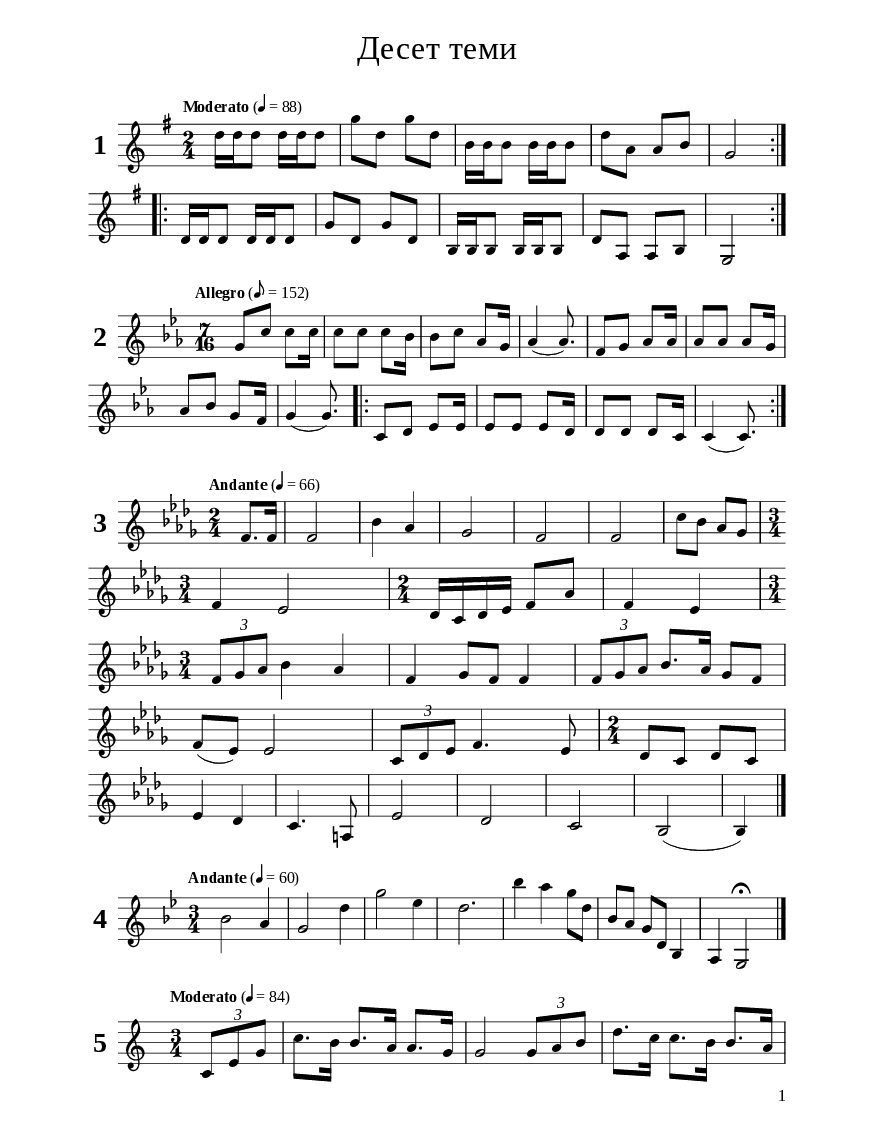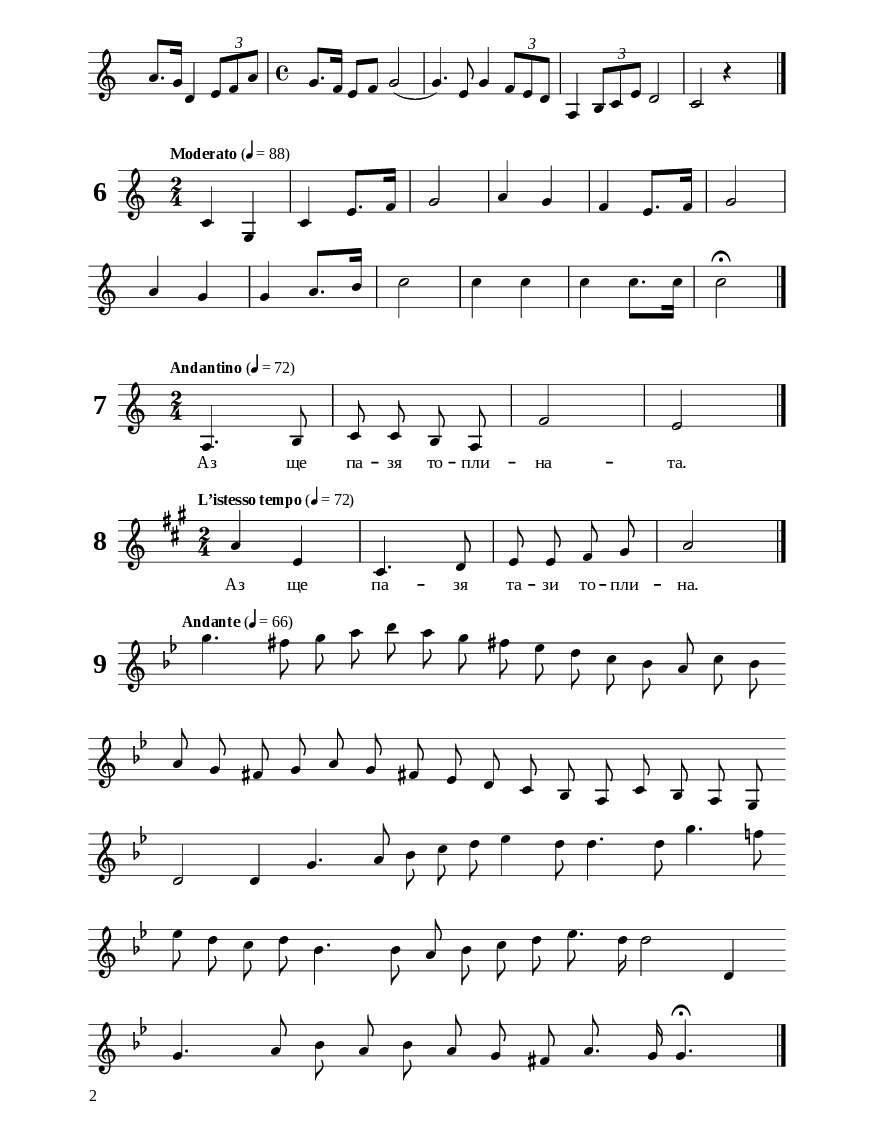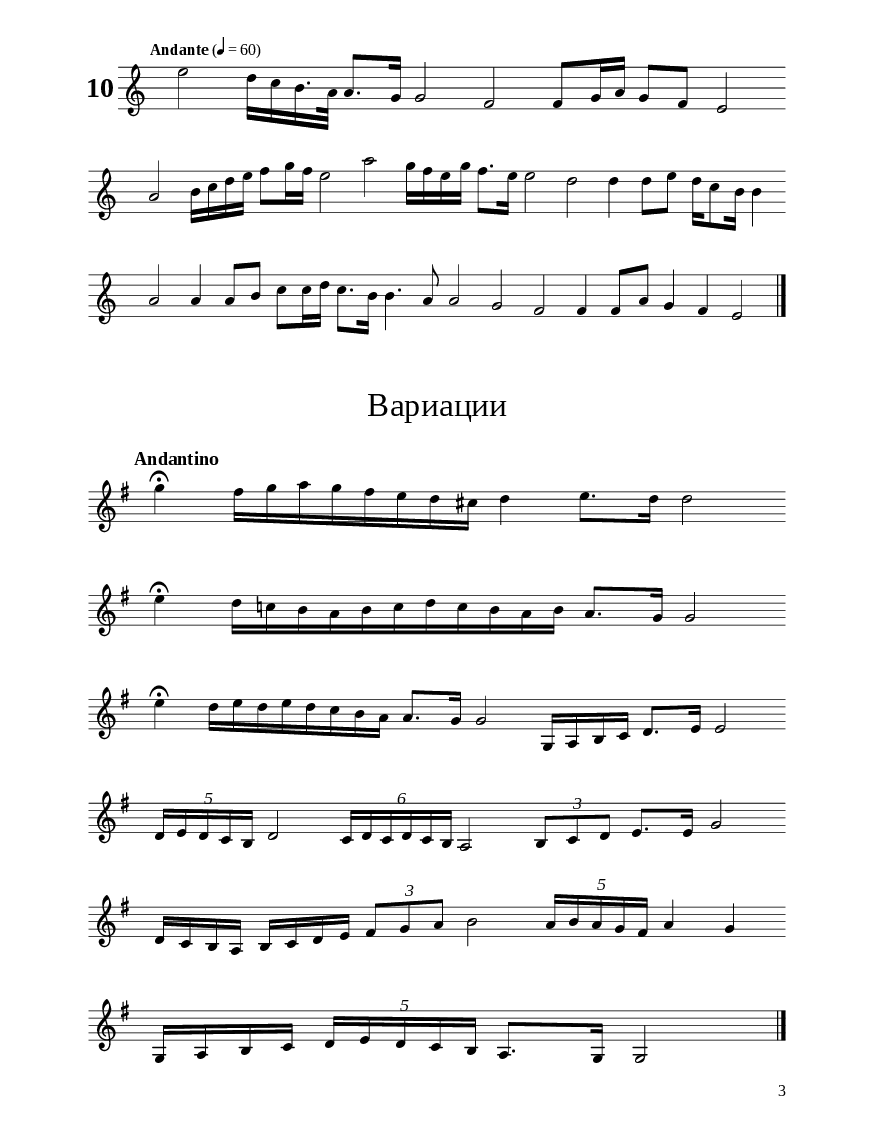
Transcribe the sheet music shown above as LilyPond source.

\version "2.24.2"

% include paper part and global functions
\include "include/globals.ily"
\bookpart {
  \label #'ref182
  \tocItem \markup "Десет теми"
  \paper {
    print-all-headers = ##t
    print-page-number = ##t
    print-first-page-number = ##t

    % put page numbers on the bottom
    oddHeaderMarkup = \markup ""
    evenHeaderMarkup = \markup ""
    oddFooterMarkup = \markup
    \fill-line {
      ""
      \if \should-print-page-number \fromproperty #'page:page-number-string
    }
    evenFooterMarkup = \markup
    \fill-line {
      \if \should-print-page-number \fromproperty #'page:page-number-string
      ""
    }

    left-margin = 1.5\cm
    right-margin = 1.5\cm
    top-margin = 1.6\cm
    bottom-margin = 1.2\cm
    ragged-bottom = ##t % do not spread the staves to fill the whole vertical space

    % change distance between staves
    system-system-spacing =
    #'((basic-distance . 10)
       (minimum-distance . 6)
       (padding . 1)
       (stretchability . 10))

    score-markup-spacing =
    #'((basic-distance . 6)
       (minimum-distance . 6)
       (padding . 1)
       (stretchability . 6))
  }

  \header {
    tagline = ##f
  }
%%%%

  \score {
    %1
        \version "2.24.3"
    \layout {
      indent = 0.5\cm % first line indentation
      ragged-last = ##f % do spread last line to fill the whole space
      \override Staff.BarLine.thick-thickness = #4 %make the end and repeat bars tiner 
      \context {
        \Score
        \omit BarNumber %remove bar numbers
         \override TupletNumber.font-size = #0.4 % increase the triol number

        
      } % context

      \context {
        % change staff size
        \Staff
        \override StaffSymbol.thickness = #0.5
        \override BarLine.hair-thickness = #1

        %\override StaffSymbol.ledger-line-thickness = #'(0 . 0)
      }

      \context {
        % adjust space between staff and lyrics and between the two lyric lines
        \Lyrics
        \override VerticalAxisGroup.nonstaff-relatedstaff-spacing = #'(
            (basic-distance . 4.5)
            (padding . 0.5)
        )
        \override VerticalAxisGroup.nonstaff-nonstaff-spacing = #'((minimum-distance . 2))
        includeGraceNotes = ##t
      }
    } % layout


    \new Voice \absolute {
      \clef treble
      \key g \major
      \time 2/4
      \tempoFunc "Moderato" 4 "88"
      \autoBeamOff
      \set Staff.instrumentName = \markup \bold \fontsize #+5 {"1"}


      d''16 [  d''16  d''8 ]  d''16
      [  d''16  d''8 ] | % 2
      g''8 [  d''8 ]  g''8 [  d''8
      ] | % 3
      b'16 [  b'16  b'8 ]  b'16 [
      b'16  b'8 ] | % 4
      d''8 [  a'8 ]  a'8 [  b'8 ] | % 5
      g'2
      \bar ":|.|:"
      \break

      | % 6
      d'16 [  d'16  d'8 ]  d'16 [
      d'16  d'8 ] | % 7
      g'8 [  d'8 ]  g'8 [  d'8 ] | % 8
      b16 [  b16  b8 ]  b16 [  b16
      b8 ] | % 9
      d'8 [  a8 ]  a8 [  b8 ] |
      g2
      \bar ":|."
      | % 11
    }

    %    \addlyrics {}

    \header {
      title = \titleFunc "Десет теми" "Deset temi  –  Zehn Themen"
    }

    \midi{}

  } % score



  \score {
    %2
        \version "2.24.3"
    \layout {
      indent = 0.5\cm % first line indentation
      ragged-last = ##f % do spread last line to fill the whole space
      \override Staff.BarLine.thick-thickness = #4 %make the end and repeat bars tiner 
      \context {
        \Score
        \omit BarNumber %remove bar numbers
         \override TupletNumber.font-size = #0.4 % increase the triol number

        
      } % context

      \context {
        % change staff size
        \Staff
        \override StaffSymbol.thickness = #0.5
        \override BarLine.hair-thickness = #1

        %\override StaffSymbol.ledger-line-thickness = #'(0 . 0)
      }

      \context {
        % adjust space between staff and lyrics and between the two lyric lines
        \Lyrics
        \override VerticalAxisGroup.nonstaff-relatedstaff-spacing = #'(
            (basic-distance . 4.5)
            (padding . 0.5)
        )
        \override VerticalAxisGroup.nonstaff-nonstaff-spacing = #'((minimum-distance . 2))
        includeGraceNotes = ##t
      }
    } % layout


    \new Voice \absolute {
      \clef treble
      \key c \minor
      \time 7/16

      \tempoFunc "Allegro" 8 "152"
      \autoBeamOff
      \set Staff.instrumentName = \markup \bold \fontsize #+5 {"2"}

      g'8 [  c''8 ]  c''8 [  c''16 ] | % 12
      c''8 [  c''8 ]  c''8 [  bes'16
      ] | % 13
      bes'8 [  c''8 ]  as'8 [  g'16 ] | % 14
      as'4 (  as'8. ) | % 15
      f'8 [  g'8 ]  as'8 [  as'16 ] | % 16
      as'8 [  as'8 ]  as'8 [  g'16 ] \break | % 17
      as'8 [  bes'8 ]  g'8 [  f'16 ] | % 18
      g'4 (  g'8. ) \bar ".|:"
      | % 19
      c'8 [  d'8 ]  es'8 [  es'16 ] |

      es'8 [  es'8 ]  es'8 [  d'16 ] | % 21
      d'8 [  d'8 ]  d'8 [  c'16 ] | % 22
      c'4 (  c'8. ) |
      \bar ":|."
    }

    %    \addlyrics {}

    \midi{}

  } % score




  \score {
    %3
        \version "2.24.3"
    \layout {
      indent = 0.5\cm % first line indentation
      ragged-last = ##f % do spread last line to fill the whole space
      \override Staff.BarLine.thick-thickness = #4 %make the end and repeat bars tiner 
      \context {
        \Score
        \omit BarNumber %remove bar numbers
         \override TupletNumber.font-size = #0.4 % increase the triol number

        
      } % context

      \context {
        % change staff size
        \Staff
        \override StaffSymbol.thickness = #0.5
        \override BarLine.hair-thickness = #1

        %\override StaffSymbol.ledger-line-thickness = #'(0 . 0)
      }

      \context {
        % adjust space between staff and lyrics and between the two lyric lines
        \Lyrics
        \override VerticalAxisGroup.nonstaff-relatedstaff-spacing = #'(
            (basic-distance . 4.5)
            (padding . 0.5)
        )
        \override VerticalAxisGroup.nonstaff-nonstaff-spacing = #'((minimum-distance . 2))
        includeGraceNotes = ##t
      }
    } % layout


    \new Voice \absolute {
      \clef treble
      \key bes \minor
      \time 2/4
      \tempoFunc "Andante" 4 "66"
      \partial 4
      \set Staff.instrumentName = \markup \bold \fontsize #+5 {"3"}

      f'8. f'16 | % 2
      f'2 | % 3
      bes'4  as'4 | % 4
      ges'2 | % 5
      f'2 | % 6
      f'2  | % 7
      c''8  bes'8  as'8  ges'8 \break  | % 8
      \time 3/4  | % 8
      f'4  es'2 | % 9
      \time 2/4  | % 9

      des'16
      c'16 des'16  es'16
      f'8  as'8 |
      f'4 es'4 \break | % 11
      \time 3/4  | % 11
      \times 2/3  {
        f'8 ges'8
        as'8
      }
      bes'4  as'4 | % 12
      f'4  ges'8  [  f'8  ]  f'4 | % 13
      \times 2/3  {
        f'8  ges'8
        as'8
      }
      bes'8.  as'16  ges'8  f'8 \break | % 14
      f'8 ( [  es'8 ) ]  es'2
      | % 15

      \times 2/3  {
        c'8  des'8  es'8
      }
      f'4.  es'8 | % 16
      \time 2/4  | % 16
      des'8  c'8
      des'8  c'8 \break | % 17
      es'4  des'4 | % 18
      c'4.  a8 | % 19
      es'2 |
      des'2 | % 21
      c'2 | % 22
      bes2 ( | bes4 )\bar "|."
    }

    %    \addlyrics {}

    \midi{}

  } % score




  \score {
    %3
        \version "2.24.3"
    \layout {
      indent = 0.5\cm % first line indentation
      ragged-last = ##f % do spread last line to fill the whole space
      \override Staff.BarLine.thick-thickness = #4 %make the end and repeat bars tiner 
      \context {
        \Score
        \omit BarNumber %remove bar numbers
         \override TupletNumber.font-size = #0.4 % increase the triol number

        
      } % context

      \context {
        % change staff size
        \Staff
        \override StaffSymbol.thickness = #0.5
        \override BarLine.hair-thickness = #1

        %\override StaffSymbol.ledger-line-thickness = #'(0 . 0)
      }

      \context {
        % adjust space between staff and lyrics and between the two lyric lines
        \Lyrics
        \override VerticalAxisGroup.nonstaff-relatedstaff-spacing = #'(
            (basic-distance . 4.5)
            (padding . 0.5)
        )
        \override VerticalAxisGroup.nonstaff-nonstaff-spacing = #'((minimum-distance . 2))
        includeGraceNotes = ##t
      }
    } % layout


    \new Voice \absolute {
      \clef treble
      \key g \minor
      \time 3/4
      \tempoFunc "Andante" 4 "60"
      \autoBeamOff
      \set Staff.instrumentName = \markup \bold \fontsize #+5 {"4"}

      bes'2  a'4 | % 24
      g'2  d''4 | % 25
      g''2  es''4 | % 26
      d''2. | % 27
      bes''4  a''4  g''8 [  d''8 ] | % 28
      bes'8 [  a'8 ]  g'8 [  d'8 ]
      bes4 | % 29
      a4  g2 ^\fermata \bar "|."
      |
    }

    \midi{}

  } % score



  \score {
    %4
        \version "2.24.3"
    \layout {
      indent = 0.5\cm % first line indentation
      ragged-last = ##f % do spread last line to fill the whole space
      \override Staff.BarLine.thick-thickness = #4 %make the end and repeat bars tiner 
      \context {
        \Score
        \omit BarNumber %remove bar numbers
         \override TupletNumber.font-size = #0.4 % increase the triol number

        
      } % context

      \context {
        % change staff size
        \Staff
        \override StaffSymbol.thickness = #0.5
        \override BarLine.hair-thickness = #1

        %\override StaffSymbol.ledger-line-thickness = #'(0 . 0)
      }

      \context {
        % adjust space between staff and lyrics and between the two lyric lines
        \Lyrics
        \override VerticalAxisGroup.nonstaff-relatedstaff-spacing = #'(
            (basic-distance . 4.5)
            (padding . 0.5)
        )
        \override VerticalAxisGroup.nonstaff-nonstaff-spacing = #'((minimum-distance . 2))
        includeGraceNotes = ##t
      }
    } % layout


    \new Voice \absolute {
      \set Staff.instrumentName = \markup \bold \fontsize #+5 {"5"}
      \key c \major
      \time 3/4
      \tempoFunc "Moderato" 4 "84"
      \once \omit TupletBracket
      \partial 4
      \times 2/3  {
        c'8 [  e'8  g'8 ]
      } | % 31
      c''8. [  b'16 ]  b'8. [  a'16 ]
      a'8. [  g'16 ] | % 32
      g'2 \once \omit TupletBracket
      \times 2/3  {
        g'8 [  a'8  b'8 ]
      }
      | % 33
      d''8. [  c''16 ]  c''8. [  b'16
      ]  b'8. [  a'16 ] \break | % 34
      a'8. [  g'16 ]  d'4 \once \omit TupletBracket
      \times 2/3  {
        e'8 [  f'8  a'8 ]
      }
      | % 35
      \time 4/4  | % 35
      g'8. [  f'16 ]  e'8 [  f'8 ]  g'2
      ( | % 36
      g'4. )  e'8  g'4 \once \omit TupletBracket
      \times 2/3  {
        f'8 [  e'8  d'8 ]
      }
      | % 37
      a4 \once \omit TupletBracket
      \times 2/3  {
        b8 [  c'8  e'8 ]
      }
      d'2 | % 38
      c'2 r4 s4 \bar "|."
      | % 39
    }

    %    \addlyrics {}

    \midi{}

  } % score



  \score {
    %5
        \version "2.24.3"
    \layout {
      indent = 0.5\cm % first line indentation
      ragged-last = ##f % do spread last line to fill the whole space
      \override Staff.BarLine.thick-thickness = #4 %make the end and repeat bars tiner 
      \context {
        \Score
        \omit BarNumber %remove bar numbers
         \override TupletNumber.font-size = #0.4 % increase the triol number

        
      } % context

      \context {
        % change staff size
        \Staff
        \override StaffSymbol.thickness = #0.5
        \override BarLine.hair-thickness = #1

        %\override StaffSymbol.ledger-line-thickness = #'(0 . 0)
      }

      \context {
        % adjust space between staff and lyrics and between the two lyric lines
        \Lyrics
        \override VerticalAxisGroup.nonstaff-relatedstaff-spacing = #'(
            (basic-distance . 4.5)
            (padding . 0.5)
        )
        \override VerticalAxisGroup.nonstaff-nonstaff-spacing = #'((minimum-distance . 2))
        includeGraceNotes = ##t
      }
    } % layout


    \new Voice \absolute {
      \set Staff.instrumentName = \markup \bold \fontsize #+5 {"6"}
      \key c \major
      \time 2/4
      \tempoFunc "Moderato" 4 "88"
      \autoBeamOff
      c'4  g4 |
      c'4  e'8. [  f'16 ] | % 41
      g'2 | % 42
      a'4  g'4 | % 43
      f'4  e'8. [  f'16 ] | % 44
      g'2 \break | % 45
      a'4  g'4 | % 46
      g'4  a'8. [  b'16 ] | % 47
      c''2 | % 48
      c''4  c''4 | % 49
      c''4  c''8. [  c''16 ] |
      c''2\fermata \bar "|."

    }

    %    \addlyrics {}

    \midi{}

  } % score



  \score {
    %6
        \version "2.24.3"
    \layout {
      indent = 0.5\cm % first line indentation
      ragged-last = ##f % do spread last line to fill the whole space
      \override Staff.BarLine.thick-thickness = #4 %make the end and repeat bars tiner 
      \context {
        \Score
        \omit BarNumber %remove bar numbers
         \override TupletNumber.font-size = #0.4 % increase the triol number

        
      } % context

      \context {
        % change staff size
        \Staff
        \override StaffSymbol.thickness = #0.5
        \override BarLine.hair-thickness = #1

        %\override StaffSymbol.ledger-line-thickness = #'(0 . 0)
      }

      \context {
        % adjust space between staff and lyrics and between the two lyric lines
        \Lyrics
        \override VerticalAxisGroup.nonstaff-relatedstaff-spacing = #'(
            (basic-distance . 4.5)
            (padding . 0.5)
        )
        \override VerticalAxisGroup.nonstaff-nonstaff-spacing = #'((minimum-distance . 2))
        includeGraceNotes = ##t
      }
    } % layout


    \new Voice \absolute {
      \set Staff.instrumentName = \markup \bold \fontsize #+5 {"7"}
      \key a \minor
      \time 2/4
      \tempoFunc "Andantino" 4 "72"
      \autoBeamOff
      a4. b8|
      c'8  c'8  b8  a8
      f'2 | % 54
      e'2 \bar "|."
      \break | % 55
    }

    \addlyrics {
      Аз ще па -- зя то -- пли -- на -- та.
    }

    \midi{}

  } % score


  \score {
    %7
        \version "2.24.3"
    \layout {
      indent = 0.5\cm % first line indentation
      ragged-last = ##f % do spread last line to fill the whole space
      \override Staff.BarLine.thick-thickness = #4 %make the end and repeat bars tiner 
      \context {
        \Score
        \omit BarNumber %remove bar numbers
         \override TupletNumber.font-size = #0.4 % increase the triol number

        
      } % context

      \context {
        % change staff size
        \Staff
        \override StaffSymbol.thickness = #0.5
        \override BarLine.hair-thickness = #1

        %\override StaffSymbol.ledger-line-thickness = #'(0 . 0)
      }

      \context {
        % adjust space between staff and lyrics and between the two lyric lines
        \Lyrics
        \override VerticalAxisGroup.nonstaff-relatedstaff-spacing = #'(
            (basic-distance . 4.5)
            (padding . 0.5)
        )
        \override VerticalAxisGroup.nonstaff-nonstaff-spacing = #'((minimum-distance . 2))
        includeGraceNotes = ##t
      }
    } % layout


    \new Voice \absolute {
      \set Staff.instrumentName = \markup \bold \fontsize #+5 {"8"}
      \key a \major
      \time 2/4
      \tempoFunc "L’istesso tempo" 4 "72"
      \autoBeamOff
      a'4  e'4 | % 56
      cis'4.  d'8
      e'8   e'8   fis'8  gis'8 | % 58
      a'2 \bar "|."
      \break | % 59
    }

    \addlyrics {
      Аз ще па -- зя та -- зи то -- пли -- на.
    }

    \midi{}

  } % score



  \score {
    %8
        \version "2.24.3"
    \layout {
      indent = 0.5\cm % first line indentation
      ragged-last = ##f % do spread last line to fill the whole space
      \override Staff.BarLine.thick-thickness = #4 %make the end and repeat bars tiner 
      \context {
        \Score
        \omit BarNumber %remove bar numbers
         \override TupletNumber.font-size = #0.4 % increase the triol number

        
      } % context

      \context {
        % change staff size
        \Staff
        \override StaffSymbol.thickness = #0.5
        \override BarLine.hair-thickness = #1

        %\override StaffSymbol.ledger-line-thickness = #'(0 . 0)
      }

      \context {
        % adjust space between staff and lyrics and between the two lyric lines
        \Lyrics
        \override VerticalAxisGroup.nonstaff-relatedstaff-spacing = #'(
            (basic-distance . 4.5)
            (padding . 0.5)
        )
        \override VerticalAxisGroup.nonstaff-nonstaff-spacing = #'((minimum-distance . 2))
        includeGraceNotes = ##t
      }
    } % layout


    \new Voice \absolute {
      \set Staff.instrumentName = \markup \bold \fontsize #+5 {"9"}
      \key g \minor
      \omit Score.TimeSignature
      \cadenzaOn % allows custom bar lines
      \tempoFunc "Andante" 4 "66"

      g''4.fis''8 g''
      a'' bes'' a'' g''
      fis''! es'' d'' c''
      bes' a' c'' bes'  \break
      a' g' fis' g'
      a' g' fis'! es'
      d' c' bes a
      c' bes a g  \break
      d'2 d'4  g'4. a'8
      bes'8 c''8 d''8 es''4
      d''8 d''4. d''8
      g''4. f''8 \break
      es''8 d''8  c''8 d''8 bes'4.bes'8
      a'8 bes'8 c''8 d''8
      es''8. d''16 d''2 d'4 \break
      g'4.  a'8  bes'  a'
      bes' a'  g' fis'!
      a'8. g'16
      g'4.\fermata
      \bar "|." \break % 75
    }
    \midi{}
  } % score

  \pageBreak

  \score {
    %9
        \version "2.24.3"
    \layout {
      indent = 0.5\cm % first line indentation
      ragged-last = ##f % do spread last line to fill the whole space
      \override Staff.BarLine.thick-thickness = #4 %make the end and repeat bars tiner 
      \context {
        \Score
        \omit BarNumber %remove bar numbers
         \override TupletNumber.font-size = #0.4 % increase the triol number

        
      } % context

      \context {
        % change staff size
        \Staff
        \override StaffSymbol.thickness = #0.5
        \override BarLine.hair-thickness = #1

        %\override StaffSymbol.ledger-line-thickness = #'(0 . 0)
      }

      \context {
        % adjust space between staff and lyrics and between the two lyric lines
        \Lyrics
        \override VerticalAxisGroup.nonstaff-relatedstaff-spacing = #'(
            (basic-distance . 4.5)
            (padding . 0.5)
        )
        \override VerticalAxisGroup.nonstaff-nonstaff-spacing = #'((minimum-distance . 2))
        includeGraceNotes = ##t
      }
    } % layout


    \new Voice \absolute {
      \set Staff.instrumentName = \markup \bold \fontsize #+5 {"10"}
      \key a \minor
      \omit Score.TimeSignature
      \cadenzaOn % allows custom bar lines
      \tempoFunc "Andante" 4 "60"
      e''2d''16 [c''16b'16.
      a'32 ]
      a'8. [ g'16 ] g'2
      f'2  f'8 [  g'16  a'16 ] % 78
      g'8 [  f'8 ]  e'2 \break  % 79
      a'2b'16 [c''16d''16
      e''16 ]
      f''8 [g''16f''16 ]e''2
      a''2g''16 [f''16e''16
      g''16 ]  % 82
      f''8. [e''16 ] e''2
      d''2d''4  % 84
      d''8 [e''8 ]d''16 [c''8
      b'16 ] b'4 \break
      a'2  a'4  % 86
      a'8 [  b'8 ]c''8 [c''16
      d''16 ]c''8. [b'16 ]  % 87
      b'4. a'8  a'2 g'2  % 89
      f'2  f'4
      f'8 [ a'8 ]  g'4  f'4  % 91
      e'2 \bar "|."
    }
    \midi{}
  } % score

\markup \empty-two
  \label #'ref183
  \tocItem \markup "Вариации"
  \score {
    \include "include/score-layout.ily"
    \new Voice \absolute {
      \clef treble
      \key g \major
      \omit Score.TimeSignature
      \cadenzaOn % allows custom bar lines
      \tempo "Andantino"
      g''4 \fermata fis''16 [g''16 a''16 g''16  fis''16 e''16 d''16cis''16 ]
      d''4e''8. [d''16 ] d''2 \break
      e''4 \fermata d''16 [c''16 b'16 a'16 b'16 c''16 d''16 c''16
      b'16  a'16  b'16 ]

      a'8. [  g'16 ]  g'2 \break % 96
      e''4 \fermata d''16 [e''16 d''16
      e''16 d''16 c''16 b'16
      a'16 ]  % 97
      a'8. [  g'16 ]  g'2 % 98
      g16 [  a16  b16  c'16 ]  d'8. [
      e'16 ]  e'2  \break
      \once \omit TupletBracket
      \times 4/5  {
        d'16 [  e'16  d'16  c'16  b16
        ]
      }
      d'2
      \once \omit TupletBracket
      \times 4/6  {
        c'16 [  d'16  c'16  d'16  c'16
        b16 ]
      }
      a2 % 101
      \once \omit TupletBracket
      \times 2/3  {
        b8 [  c'8  d'8 ]
      }
      e'8. [  e'16 ]  g'2 \break
      d'16 [  c'16  b16  a16 ]  b16 [
      c'16  d'16  e'16 ] \once \omit TupletBracket
      \times 2/3  {
        fis'8 [  g'8  a'8 ]
      }
      b'2 \once \omit TupletBracket
      \times 4/5  {
        a'16 [  b'16  a'16  g'16
        fis'16 ]
      }
      a'4  g'4 \break
      g16 [  a16  b16  c'16 ] \once \omit
      TupletBracket
      \times 4/5  {
        d'16 [  e'16  d'16  c'16  b16
        ]
      }
      a8. [ g16]  % 105
      g2 \bar "|."
    }

    \addlyrics {}

    \header {
      title = \titleFunc "Вариации" "Zaglavie"
    }

    \midi{}

  } % score


} % bookpart

% Più mosso
%
